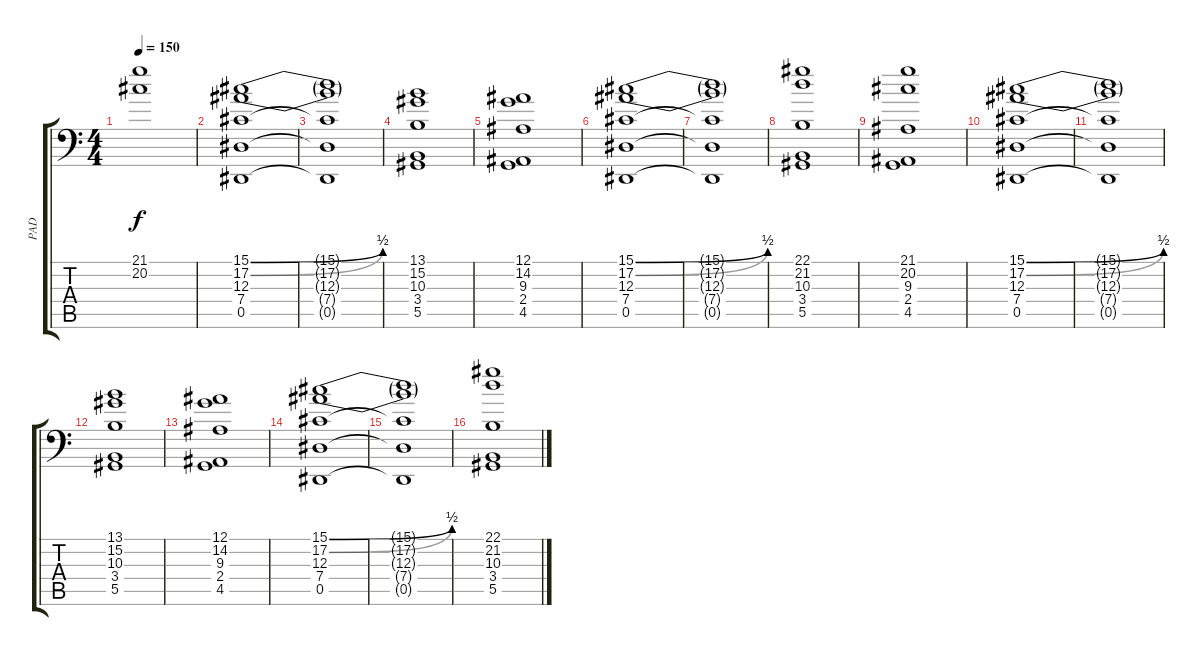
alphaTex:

\track ("PAD" "PAD") {instrument pad4choir}
\staff {score tabs}
\tuning (Bb3 F3 Db3 Ab2 Eb2 Ab1) {hide}
\ts (4 4)
\tempo 150
\clef f4
\ks c
(21.1 20.2).1{dy f} |
(15.1{be (bend 0 0 60 2)} 17.2{be (bend 0 0 60 2)} 12.3 7.4 0.5).1 |
(15.1{t} 17.2{t} 12.3{t} 7.4{t} 0.5{t}).1 |
(13.1 15.2 10.3 3.4 5.5).1 |
(12.1 14.2 9.3 2.4 4.5).1 |
(15.1{be (bend 0 0 60 2)} 17.2{be (bend 0 0 60 2)} 12.3 7.4 0.5).1 |
(15.1{t} 17.2{t} 12.3{t} 7.4{t} 0.5{t}).1 |
(22.1 21.2 10.3 3.4 5.5).1 |
(21.1 20.2 9.3 2.4 4.5).1 |
(15.1{be (bend 0 0 60 2)} 17.2{be (bend 0 0 60 2)} 12.3 7.4 0.5).1 |
(15.1{t} 17.2{t} 12.3{t} 7.4{t} 0.5{t}).1 |
(13.1 15.2 10.3 3.4 5.5).1 |
(12.1 14.2 9.3 2.4 4.5).1 |
(15.1{be (bend 0 0 60 2)} 17.2{be (bend 0 0 60 2)} 12.3 7.4 0.5).1 |
(15.1{t} 17.2{t} 12.3{t} 7.4{t} 0.5{t}).1 |
(22.1 21.2 10.3 3.4 5.5).1
